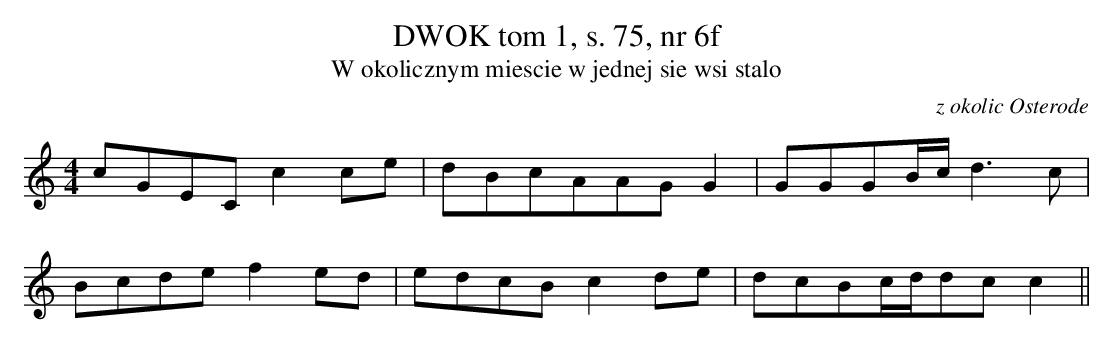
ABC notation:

X:1
T:DWOK tom 1, s. 75, nr 6f
T:W okolicznym miescie w jednej sie wsi stalo
O:z okolic Osterode
M:4/4
L:1/16
K:C
c2G2E2C2c4c2e2 | d2B2c2A2A2G2G4 |G2G2G2Bcd6c2 |
 B2c2d2e2f4e2d2 |e2d2c2B2c4d2e2 | d2c2B2cdd2c2c4||
